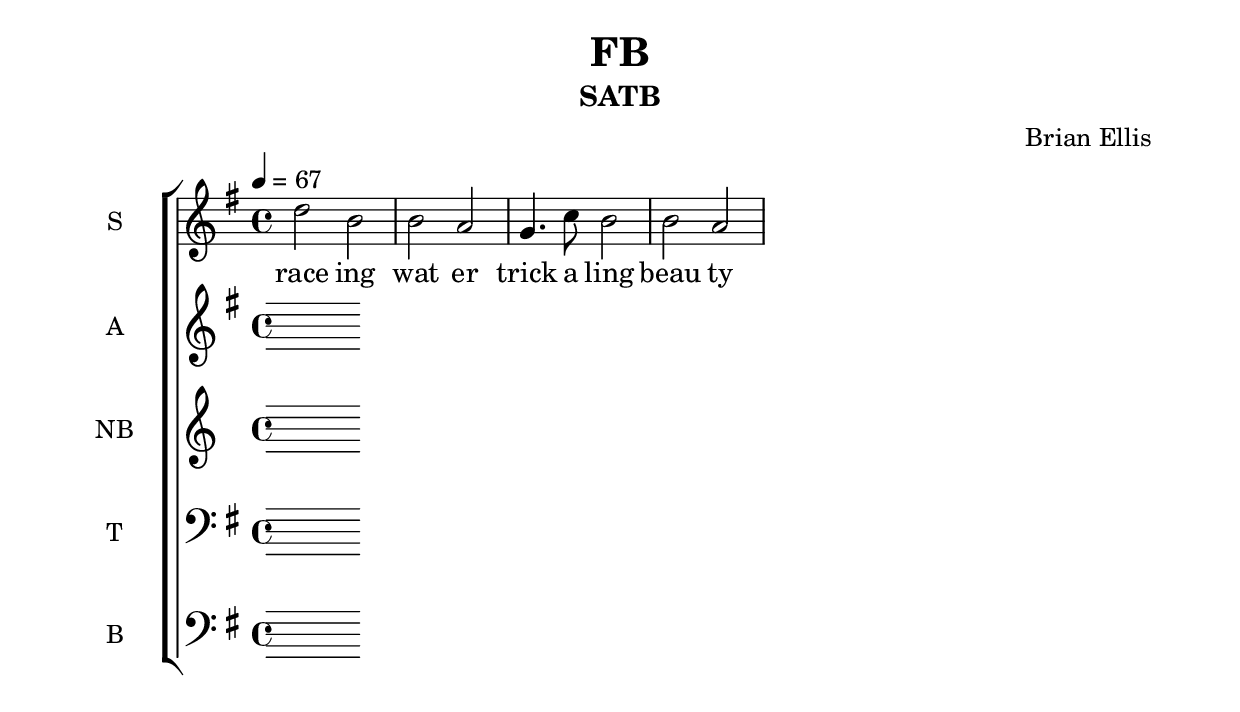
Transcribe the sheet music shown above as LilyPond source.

\version "2.18.2"
\header{
title ="FB"
subtitle="SATB"
composer = "Brian Ellis"
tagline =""
}

#(set-global-staff-size 22)

\paper{
  left-margin = 1.5\cm
  right-margin = 1.5\cm
  top-margin = 2\cm
  bottom-margin = 2\cm
  ragged-last-bottom = ##t
}

\score{
\midi {}
\layout {}
\new StaffGroup
<<
\new Staff \with {
  instrumentName = #"S"
  shortInstrumentName = #"s"
  midiInstrument = "Choir Aahs"
}{
	\relative c'' {
	\clef "treble"
	\tempo 4 = 67
	\key g \major
	\time 4/4
	d2 b b a
	g4. c8 b2 b a
	
	}
\addlyrics {
	race ing wat er
	trick a ling beau ty}
}

\new Staff \with {
  instrumentName = #"A"
  shortInstrumentName = #"a"
  midiInstrument = "Choir Aahs"
}{
	\relative c'' {
	\key g \major

	}
}

\new Staff \with {
  instrumentName = #"NB"
  shortInstrumentName = #"t"
  midiInstrument = "Choir Aahs"
}{
	\relative c {
	
	}	
}

\new Staff \with {
  instrumentName = #"T"
  shortInstrumentName = #"t"
  midiInstrument = "Choir Aahs"
}{
	\relative c' {
		\key g \major
	\clef bass

	}	
}
\new Staff \with {
  instrumentName = #"B"
  shortInstrumentName = #"b"
  midiInstrument = "Choir Aahs"
}{
	\relative c {
	\key g \major
	\clef bass	
	
	}	
}

>>
}